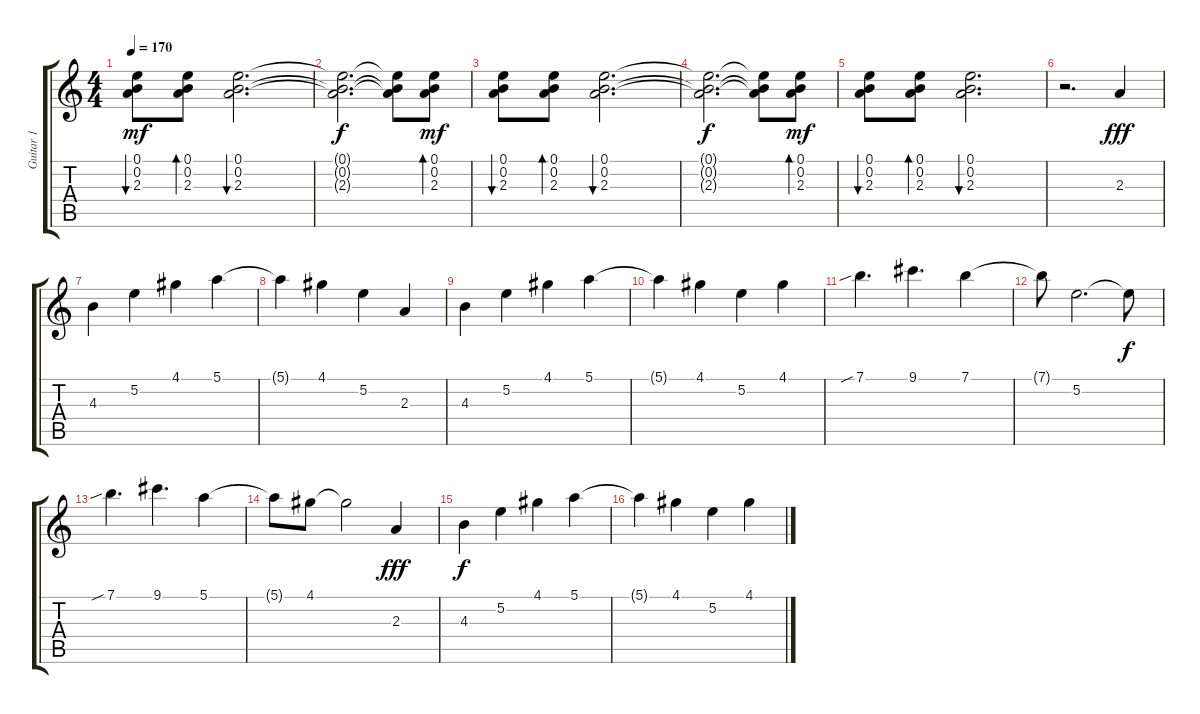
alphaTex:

\track ("Guitar 1" "Guitar 1") {instrument distortionguitar}
\staff {score tabs}
\tuning (E4 B3 G3 D3 A2 D2) {hide}
\ts (4 4)
\tempo 170
\clef g2
\ks c
(0.1 0.2 2.3).8{bu 60 dy mf} (0.1 0.2 2.3).8{bd 60} (0.1 0.2 2.3).2{d bu 60} |
(0.1{t} 0.2{t} 2.3{t}).2{d dy f} (0.1{t} 0.2{t} 2.3{t}).8 (0.1 0.2 2.3).8{bd 60 dy mf} |
(0.1 0.2 2.3).8{bu 60} (0.1 0.2 2.3).8{bd 60} (0.1 0.2 2.3).2{d bu 60} |
(0.1{t} 0.2{t} 2.3{t}).2{d dy f} (0.1{t} 0.2{t} 2.3{t}).8 (0.1 0.2 2.3).8{bd 60 dy mf} |
(0.1 0.2 2.3).8{bu 60} (0.1 0.2 2.3).8{bd 60} (0.1 0.2 2.3).2{d bu 60} |
r.2{d instrument distortionguitar} 2.3.4{dy fff volume 16} |
4.3.4 5.2.4 4.1.4 5.1.4 |
5.1{t}.4 4.1.4 5.2.4 2.3.4 |
4.3.4 5.2.4 4.1.4 5.1.4 |
5.1{t}.4 4.1.4 5.2.4 4.1.4 |
7.1{sib}.4{d} 9.1.4{d} 7.1.4 |
7.1{t}.8 5.2.2{d} 5.2{t}.8{dy f} |
7.1{sib}.4{d} 9.1.4{d} 5.1.4 |
5.1{t}.8 4.1.8 4.1{t}.2 2.3.4{dy fff} |
4.3.4{dy f} 5.2.4 4.1.4 5.1.4 |
5.1{t}.4 4.1.4 5.2.4 4.1.4
